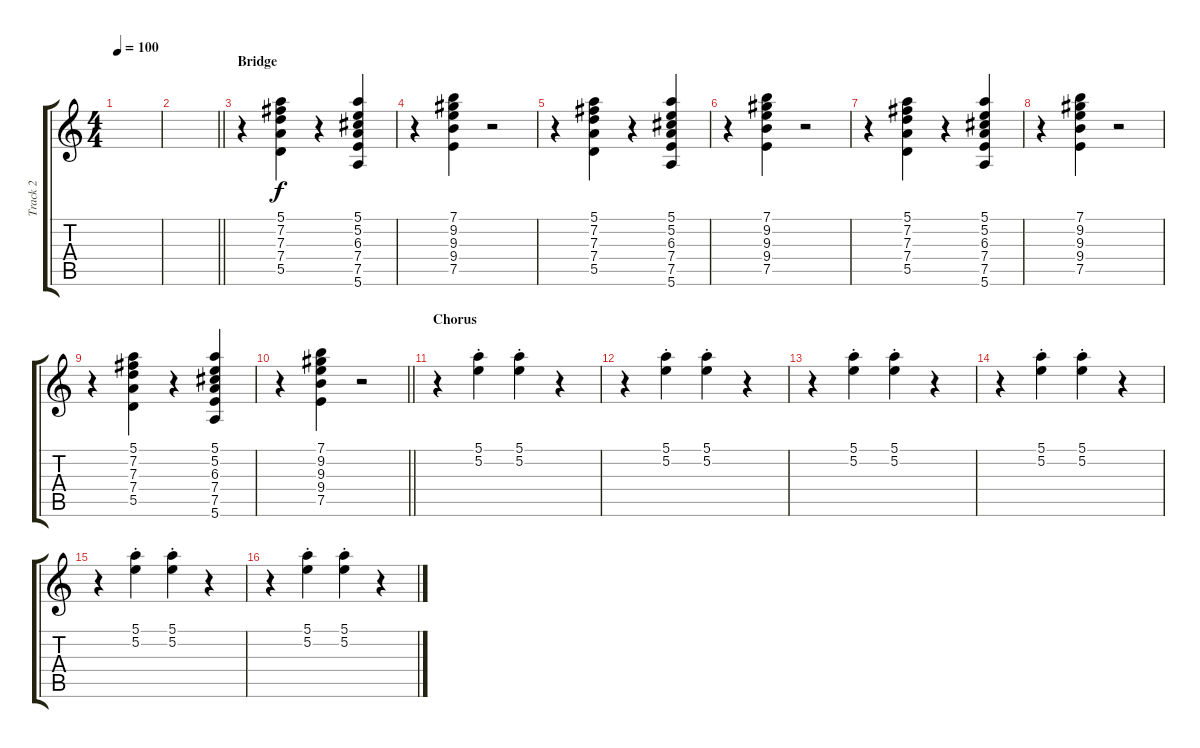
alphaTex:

\track ("Track 2" "Track 2") {instrument electricguitarclean}
\staff {score tabs}
\tuning (E4 B3 G3 D3 A2 E2) {hide}
\ts (4 4)
\tempo 100
\clef g2
\ks c
|
\barLineRight lightlight
|
\section ("" "Bridge")
r.4 (5.1 7.2 7.3 7.4 5.5).4 r.4 (5.1 5.2 6.3 7.4 7.5 5.6).4 |
r.4 (7.1 9.2 9.3 9.4 7.5).4 r.2 |
r.4 (5.1 7.2 7.3 7.4 5.5).4 r.4 (5.1 5.2 6.3 7.4 7.5 5.6).4 |
r.4 (7.1 9.2 9.3 9.4 7.5).4 r.2 |
r.4 (5.1 7.2 7.3 7.4 5.5).4 r.4 (5.1 5.2 6.3 7.4 7.5 5.6).4 |
r.4 (7.1 9.2 9.3 9.4 7.5).4 r.2 |
r.4 (5.1 7.2 7.3 7.4 5.5).4 r.4 (5.1 5.2 6.3 7.4 7.5 5.6).4 |
\barLineRight lightlight
r.4 (7.1 9.2 9.3 9.4 7.5).4 r.2 |
\section ("" "Chorus")
r.4 (5.1{st} 5.2{st}).4 (5.1{st} 5.2{st}).4 r.4 |
r.4 (5.1{st} 5.2{st}).4 (5.1{st} 5.2{st}).4 r.4 |
r.4 (5.1{st} 5.2{st}).4 (5.1{st} 5.2{st}).4 r.4 |
r.4 (5.1{st} 5.2{st}).4 (5.1{st} 5.2{st}).4 r.4 |
r.4 (5.1{st} 5.2{st}).4 (5.1{st} 5.2{st}).4 r.4 |
r.4 (5.1{st} 5.2{st}).4 (5.1{st} 5.2{st}).4 r.4
